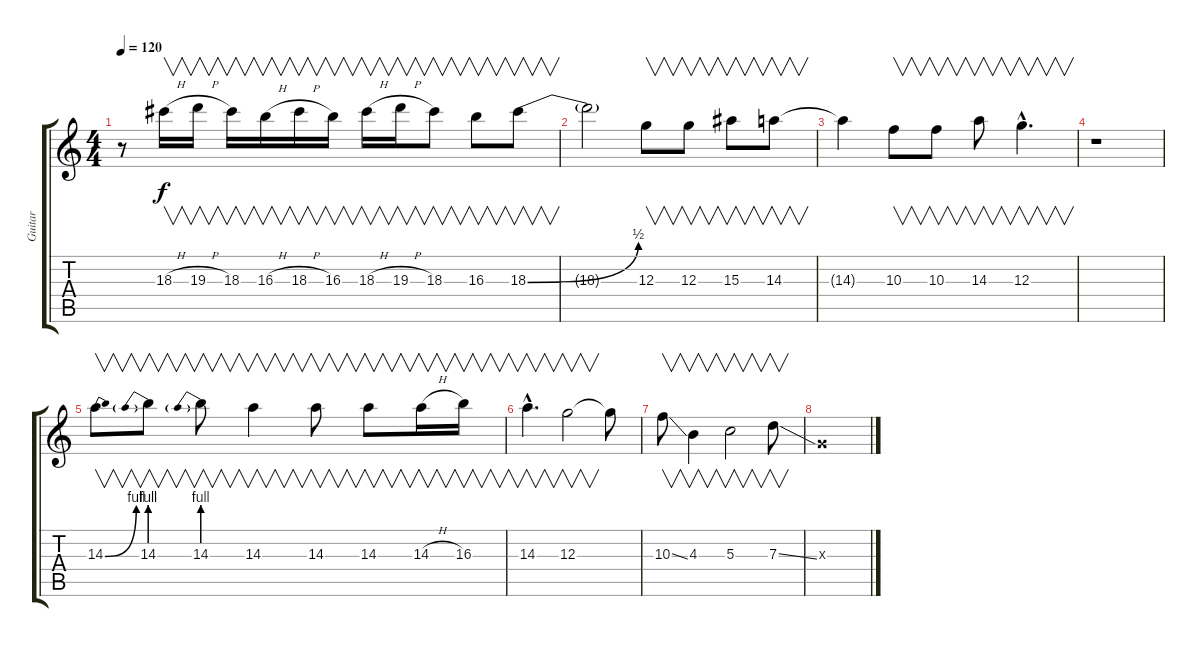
\track ("Guitar" "Guitar") {instrument distortionguitar}
\staff {score tabs}
\tuning (E4 B3 G3 D3 A2 E2) {hide}
\ts (4 4)
\tempo 120
\clef g2
\ks c
r.8{dy f} 18.3{h}.16{v} 19.3{h}.16{v} 18.3.16{v} 16.3{h}.16{v} 18.3{h}.16{v} 16.3.16{v} 18.3{h}.16{v} 19.3{h}.16{v} 18.3.8{v} 16.3.8{v} 18.3{be (bend 0 0 60 2)}.8{v} |
18.3{t}.2 12.3.8{v} 12.3.8{v} 15.3.8{v} 14.3.8{v} |
14.3{t}.4 10.3.8{v} 10.3.8{v} 14.3.8{v} 12.3{hac}.4{v d} |
r.1 |
14.3{be (bend 0 0 60 4)}.8{v} 14.3{be (prebend 0 4 60 4)}.8{v} 14.3{be (prebend 0 4 60 4)}.8{v} 14.3.4{v} 14.3.8{v} 14.3.8{v} 14.3{h}.16{v} 16.3.16{v} |
14.3{hac}.4{v d} 12.3.2{v} 12.3{t}.8 |
10.3{ss}.8{v} 4.3.4{v} 5.3.2{v} 7.3{ss}.8{v} |
0.3{x}.1{volume 14 instrument distortionguitar}
